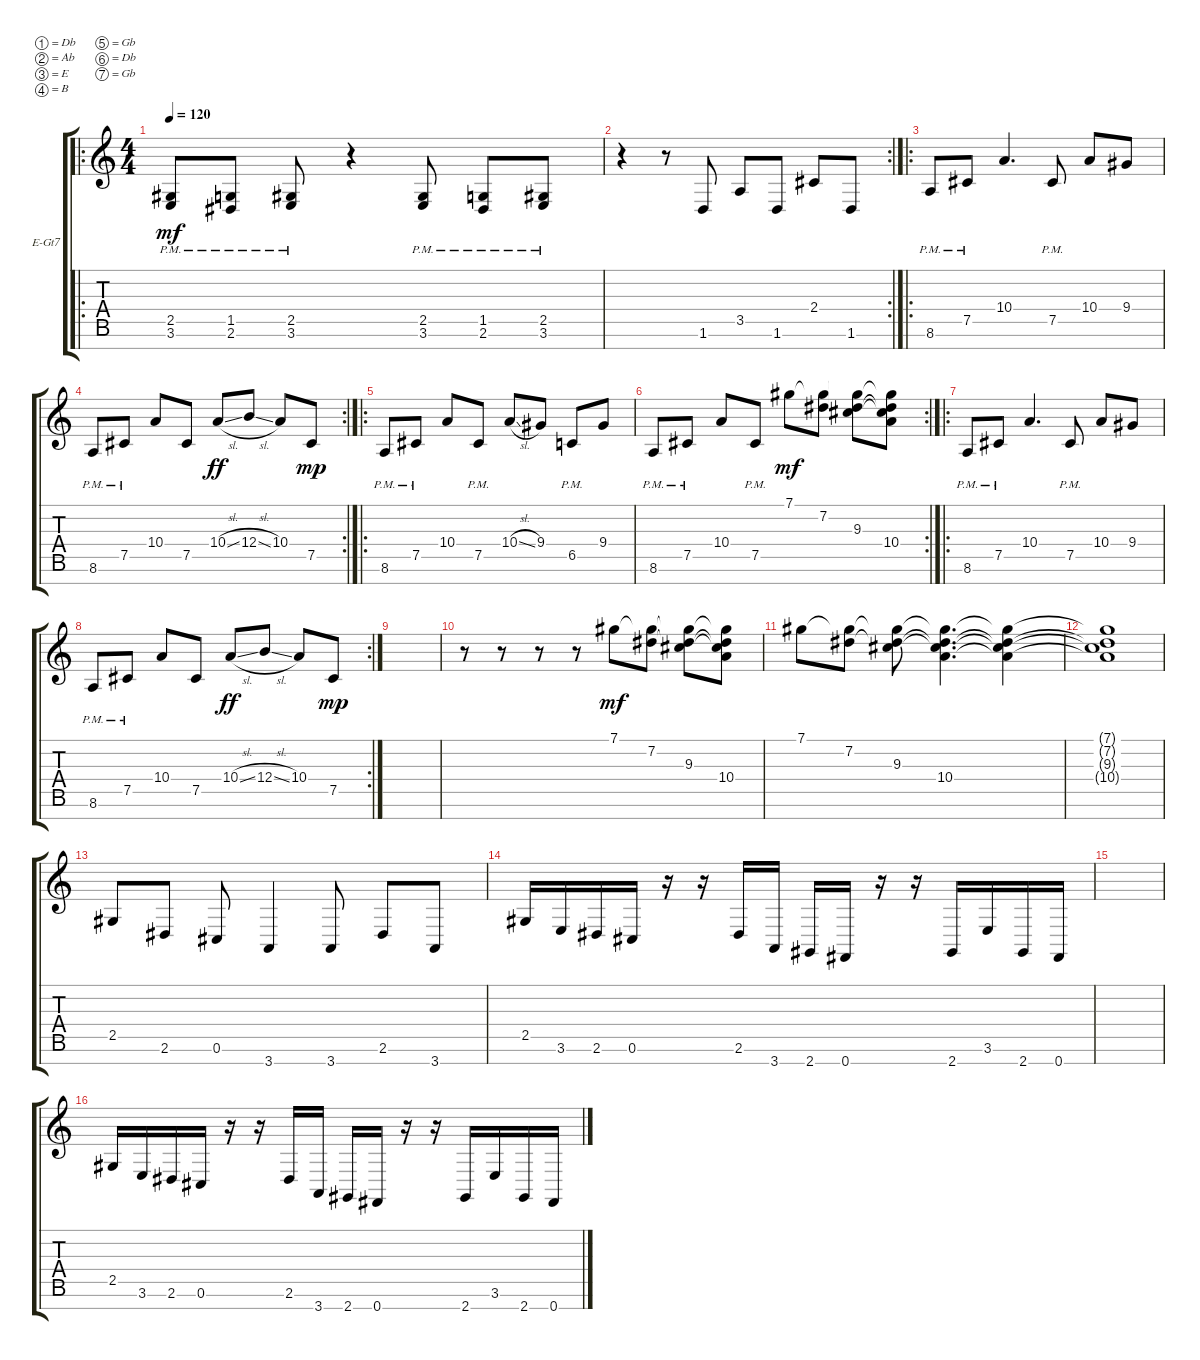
\defaultSystemsLayout 4
\bracketExtendMode groupsimilarinstruments
\firstSystemTrackNameOrientation horizontal
\otherSystemsTrackNameOrientation horizontal
\track ("Electric Guitar" "E-Gt7") {instrument distortionguitar}
\staff {score tabs}
\tuning (Db4 Ab3 E3 B2 Gb2 Db2 Gb1)
\ro
\ts (4 4)
\tempo 120
\clef g2
\ks c
(3.6{pm} 2.5{pm}).8{dy mf} (2.6{pm} 1.5{pm}).8 (3.6{pm} 2.5{pm}).8 r.4 (3.6{pm} 2.5{pm}).8 (2.6{pm} 1.5{pm}).8 (3.6{pm} 2.5{pm}).8 |
\rc 2
r.4 r.8 1.6.8 3.5.8 1.6.8 2.4.8 1.6.8 |
\ro
8.6{pm}.8 7.5{pm}.8 10.4.4{d} 7.5{pm}.8 10.4.8 9.4.8 |
\rc 2
8.6{pm}.8 7.5{pm}.8 10.4.8 7.5.8 10.4{sl}.8{dy ff} 12.4{sl}.8 10.4.8 7.5.8{dy mp} |
\ro
8.6{pm}.8 7.5{pm}.8 10.4.8 7.5{pm}.8 10.4{sl}.8 9.4.8 6.5{pm}.8 9.4.8 |
\rc 2
8.6{pm}.8 7.5{pm}.8 10.4.8 7.5{pm}.8 7.1.8{dy mf} (7.2 7.1{t}).8 (9.3 7.1{t} 7.2{t}).8 (10.4 7.1{t} 7.2{t} 9.3{t}).8 |
\ro
8.6{pm}.8 7.5{pm}.8 10.4.4{d} 7.5{pm}.8 10.4.8 9.4.8 |
\rc 2
8.6{pm}.8 7.5{pm}.8 10.4.8 7.5.8 10.4{sl}.8{dy ff} 12.4{sl}.8 10.4.8 7.5.8{dy mp} |
|
r.8 r.8 r.8 r.8 7.1.8{dy mf} (7.2 7.1{t}).8 (9.3 7.2{t} 7.1{t}).8 (10.4 9.3{t} 7.2{t} 7.1{t}).8 |
7.1.8 (7.2 7.1{t}).8 (9.3 7.2{t} 7.1{t}).8 (10.4 7.2{t} 9.3{t} 7.1{t}).4{d} (10.4{t} 9.3{t} 7.2{t} 7.1{t}).4 |
(10.4{t} 9.3{t} 7.2{t} 7.1{t}).1 |
2.5.8 2.6.8 0.6.8 3.7.4 3.7.8 2.6.8 3.7.8 |
2.5.16 3.6.16 2.6.16 0.6.16 r.16 r.16 2.6.16 3.7.16 2.7.16 0.7.16 r.16 r.16 2.7.16 3.6.16 2.7.16 0.7.16 |
|
2.5.16 3.6.16 2.6.16 0.6.16 r.16 r.16 2.6.16 3.7.16 2.7.16 0.7.16 r.16 r.16 2.7.16 3.6.16 2.7.16 0.7.16
